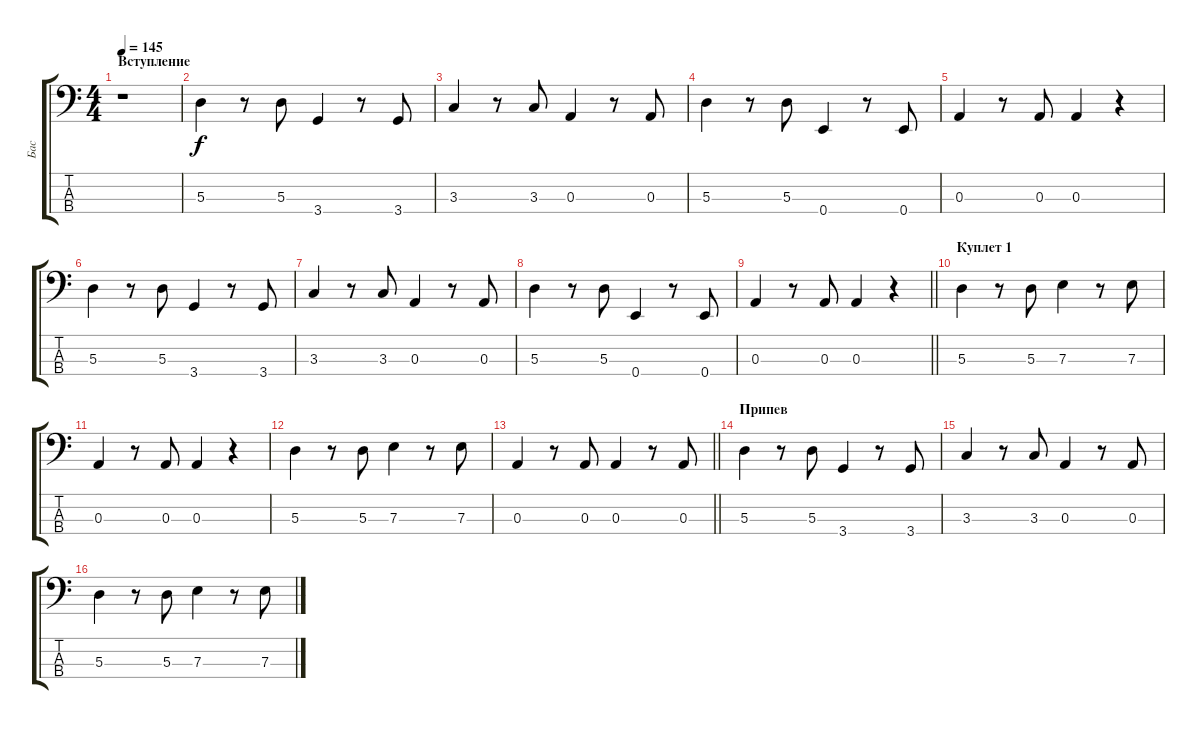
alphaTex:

\track ("Бас" "Бас") {instrument electricbassfinger}
\staff {score tabs}
\tuning (G2 D2 A1 E1) {hide}
\ts (4 4)
\section ("" "Вступление")
\tempo 145
\clef f4
\ks c
r.1{dy f instrument electricbassfinger} |
5.3.4 r.8 5.3.8 3.4.4 r.8 3.4.8 |
3.3.4 r.8 3.3.8 0.3.4 r.8 0.3.8 |
5.3.4 r.8 5.3.8 0.4.4 r.8 0.4.8 |
0.3.4 r.8 0.3.8 0.3.4 r.4 |
5.3.4 r.8 5.3.8 3.4.4 r.8 3.4.8 |
3.3.4 r.8 3.3.8 0.3.4 r.8 0.3.8 |
5.3.4 r.8 5.3.8 0.4.4 r.8 0.4.8 |
\barLineRight lightlight
0.3.4 r.8 0.3.8 0.3.4 r.4 |
\section ("" "Куплет 1")
5.3.4 r.8 5.3.8 7.3.4 r.8 7.3.8 |
0.3.4 r.8 0.3.8 0.3.4 r.4 |
5.3.4 r.8 5.3.8 7.3.4 r.8 7.3.8 |
\barLineRight lightlight
0.3.4 r.8 0.3.8 0.3.4 r.8 0.3.8 |
\section ("" "Припев")
5.3.4 r.8 5.3.8 3.4.4 r.8 3.4.8 |
3.3.4 r.8 3.3.8 0.3.4 r.8 0.3.8 |
5.3.4 r.8 5.3.8 7.3.4 r.8 7.3.8
